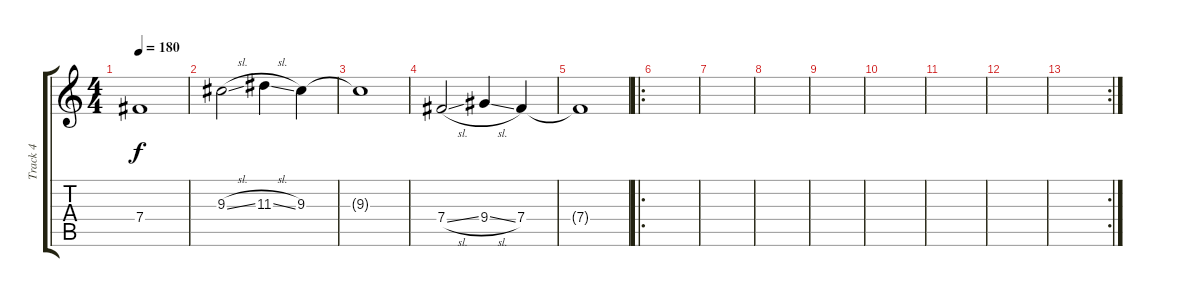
\track ("Track 4" "Track 4") {instrument distortionguitar}
\staff {score tabs}
\tuning (Db4 Ab3 E3 B2 Gb2 Db2) {hide}
\ts (4 4)
\tempo 180
\clef g2
\ks c
7.4{t}.1{dy f} |
9.3{sl}.2 11.3{sl}.4 9.3.4 |
9.3{t}.1 |
7.4{sl}.2 9.4{sl}.4 7.4.4 |
7.4{t}.1 |
\ro
|
|
|
|
|
|
|
\rc 2
